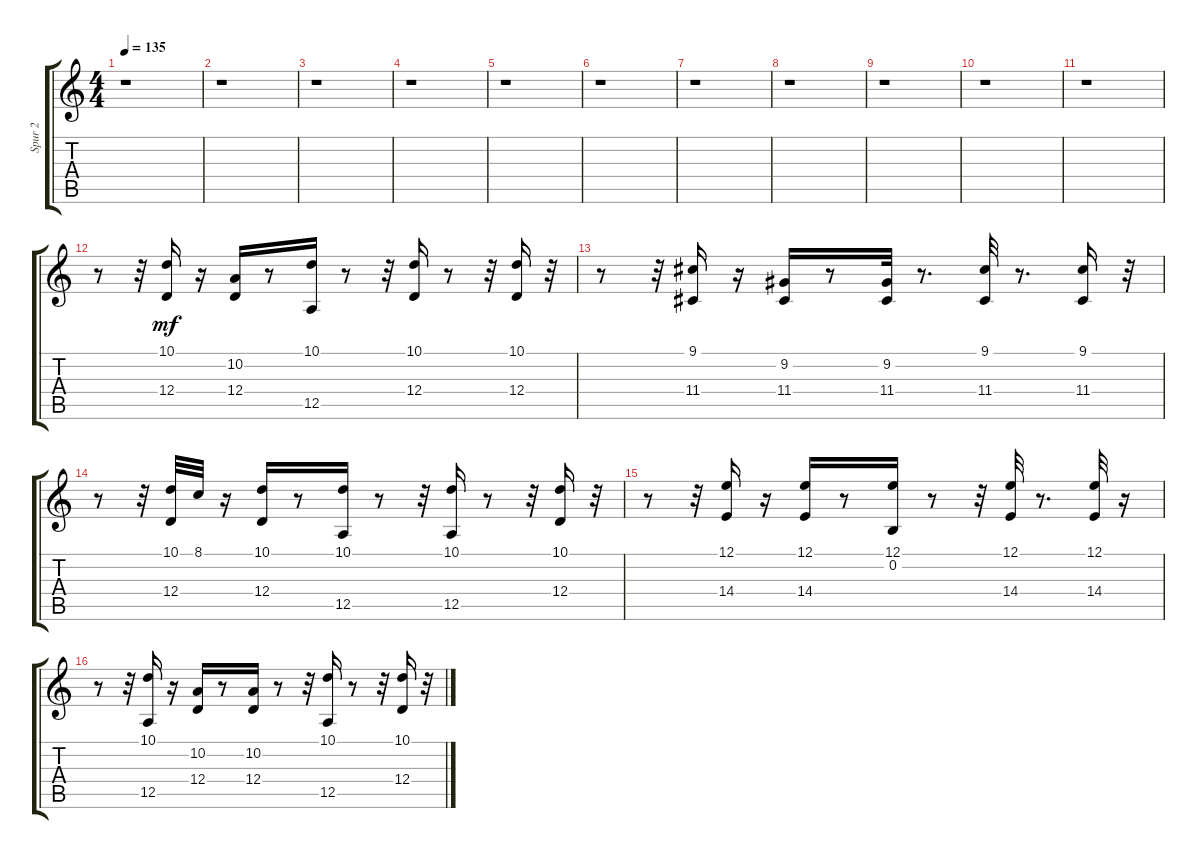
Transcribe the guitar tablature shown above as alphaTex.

\track ("Spur 2" "Spur 2") {instrument percussiveorgan}
\staff {score tabs}
\tuning (E4 B3 G3 D3 A2 E2) {hide}
\ts (4 4)
\tempo 135
\clef g2
\ks c
r.1{dy mf} |
r.1 |
r.1 |
r.1 |
r.1 |
r.1 |
r.1 |
r.1 |
r.1 |
r.1 |
r.1 |
r.8 r.32 (10.1 12.4).16 r.16 (10.2 12.4).16 r.8 (10.1 12.5).16 r.8 r.32 (10.1 12.4).16 r.8 r.32 (10.1 12.4).16 r.32 |
r.8 r.32 (9.1 11.4).16 r.16 (9.2 11.4).16 r.8 (9.2 11.4).32 r.8{d} (9.1 11.4).32 r.8{d} (9.1 11.4).16 r.32 |
r.8 r.32 (10.1 12.4).32 8.1.32 r.16 (10.1 12.4).16 r.8 (10.1 12.5).16 r.8 r.32 (10.1 12.5).16 r.8 r.32 (10.1 12.4).16 r.32 |
r.8 r.32 (12.1 14.4).16 r.16 (12.1 14.4).16 r.8 (12.1 0.2).16 r.8 r.32 (12.1 14.4).32 r.8{d} (12.1 14.4).32 r.16 |
r.8 r.32 (10.1 12.5).16 r.16 (10.2 12.4).16 r.8 (10.2 12.4).16 r.8 r.32 (10.1 12.5).16 r.8 r.32 (10.1 12.4).16 r.32
